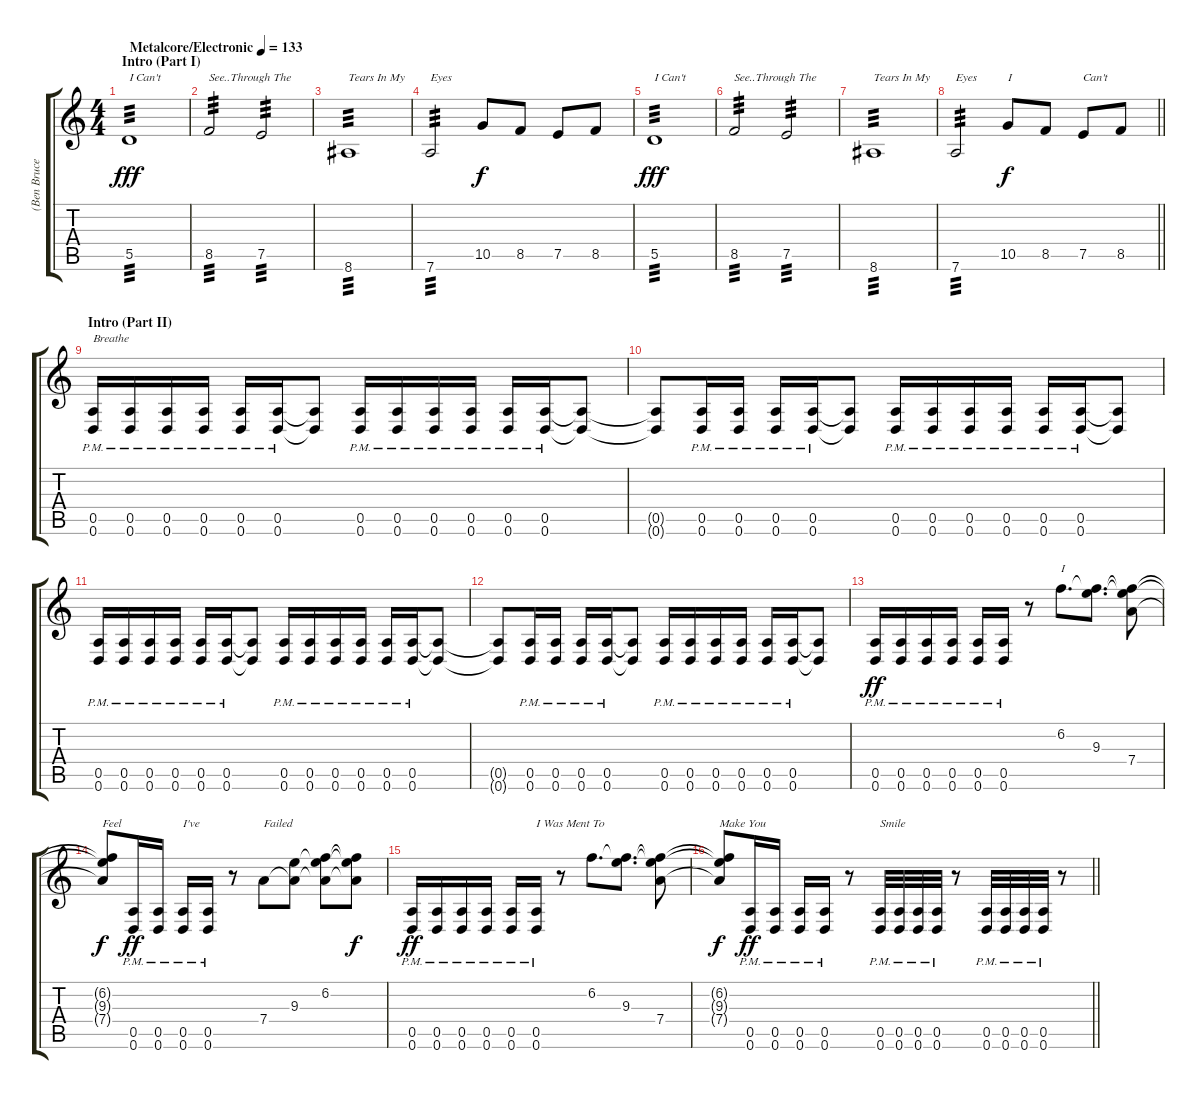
\track ("(Ben Bruce) Lead Guitar" "(Ben Bruce") {instrument distortionguitar}
\staff {score tabs}
\tuning (E4 B3 G3 D3 A2 D2) {hide}
\ts (4 4)
\section ("" "Intro (Part I)")
\tempo (133 "Metalcore/Electronic")
\clef g2
\ks c
5.5.1{txt "I Can't" tp 3 dy fff instrument distortionguitar} |
8.5.2{txt "See..Through The" tp 3} 7.5.2{tp 3} |
8.6.1{txt "Tears In My " tp 3} |
7.6.2{txt "Eyes" tp 3} 10.5.8{dy f} 8.5.8 7.5.8 8.5.8 |
5.5.1{txt "I Can't" tp 3 dy fff} |
8.5.2{txt "See..Through The" tp 3} 7.5.2{tp 3} |
8.6.1{txt "Tears In My " tp 3} |
\barLineRight lightlight
7.6.2{txt "Eyes" tp 3} 10.5.8{txt "I" dy f} 8.5.8 7.5.8{txt "Can't"} 8.5.8 |
\section ("" "Intro (Part II)")
(0.5{pm} 0.6{pm}).16{txt "Breathe"} (0.5{pm} 0.6{pm}).16 (0.5{pm} 0.6{pm}).16 (0.5{pm} 0.6{pm}).16 (0.5{pm} 0.6{pm}).16 (0.5{pm} 0.6{pm}).16 (0.5{t} 0.6{t}).8 (0.5{pm} 0.6{pm}).16 (0.5{pm} 0.6{pm}).16 (0.5{pm} 0.6{pm}).16 (0.5{pm} 0.6{pm}).16 (0.5{pm} 0.6{pm}).16 (0.5{pm} 0.6{pm}).16 (0.5{t} 0.6{t}).8 |
(0.5{t} 0.6{t}).8 (0.5{pm} 0.6{pm}).16 (0.5{pm} 0.6{pm}).16 (0.5{pm} 0.6{pm}).16 (0.5{pm} 0.6{pm}).16 (0.5{t} 0.6{t}).8 (0.5{pm} 0.6{pm}).16 (0.5{pm} 0.6{pm}).16 (0.5{pm} 0.6{pm}).16 (0.5{pm} 0.6{pm}).16 (0.5{pm} 0.6{pm}).16 (0.5{pm} 0.6{pm}).16 (0.5{t} 0.6{t}).8 |
(0.5{pm} 0.6{pm}).16 (0.5{pm} 0.6{pm}).16 (0.5{pm} 0.6{pm}).16 (0.5{pm} 0.6{pm}).16 (0.5{pm} 0.6{pm}).16 (0.5{pm} 0.6{pm}).16 (0.5{t} 0.6{t}).8 (0.5{pm} 0.6{pm}).16 (0.5{pm} 0.6{pm}).16 (0.5{pm} 0.6{pm}).16 (0.5{pm} 0.6{pm}).16 (0.5{pm} 0.6{pm}).16 (0.5{pm} 0.6{pm}).16 (0.5{t} 0.6{t}).8 |
(0.5{t} 0.6{t}).8 (0.5{pm} 0.6{pm}).16 (0.5{pm} 0.6{pm}).16 (0.5{pm} 0.6{pm}).16 (0.5{pm} 0.6{pm}).16 (0.5{t} 0.6{t}).8 (0.5{pm} 0.6{pm}).16 (0.5{pm} 0.6{pm}).16 (0.5{pm} 0.6{pm}).16 (0.5{pm} 0.6{pm}).16 (0.5{pm} 0.6{pm}).16 (0.5{pm} 0.6{pm}).16 (0.5{t} 0.6{t}).8 |
(0.5{pm} 0.6{pm}).16{dy ff} (0.5{pm} 0.6{pm}).16 (0.5{pm} 0.6{pm}).16 (0.5{pm} 0.6{pm}).16 (0.5{pm} 0.6{pm}).16 (0.5{pm} 0.6{pm}).16 r.8 6.2.8{d txt "I"} (6.2{t} 9.3).8{d} (6.2{t} 9.3{t} 7.4).8 |
(6.2{t} 9.3{t} 7.4{t}).8{txt "Feel" dy f} (0.5{pm} 0.6{pm}).16{dy ff} (0.5{pm} 0.6{pm}).16 (0.5{pm} 0.6{pm}).16{txt "I've"} (0.5{pm} 0.6{pm}).16 r.8 7.4.8{txt "Failed"} (9.3 7.4{t}).8 (6.2 9.3{t} 7.4{t}).8 (6.2{t} 9.3{t} 7.4{t}).8{dy f} |
(0.5{pm} 0.6{pm}).16{dy ff} (0.5{pm} 0.6{pm}).16 (0.5{pm} 0.6{pm}).16 (0.5{pm} 0.6{pm}).16 (0.5{pm} 0.6{pm}).16 (0.5{pm} 0.6{pm}).16{txt "I Was Ment To"} r.8 6.2.8{d} (6.2{t} 9.3).8{d} (6.2{t} 9.3{t} 7.4).8 |
\barLineRight lightlight
(6.2{t} 9.3{t} 7.4{t}).8{txt "Make You" dy f} (0.5{pm} 0.6{pm}).16{dy ff} (0.5{pm} 0.6{pm}).16 (0.5{pm} 0.6{pm}).16 (0.5{pm} 0.6{pm}).16 r.8 (0.5{pm} 0.6{pm}).32{txt "Smile"} (0.5{pm} 0.6{pm}).32 (0.5{pm} 0.6{pm}).32 (0.5{pm} 0.6{pm}).32 r.8 (0.5{pm} 0.6{pm}).32 (0.5{pm} 0.6{pm}).32 (0.5{pm} 0.6{pm}).32 (0.5{pm} 0.6{pm}).32 r.8
